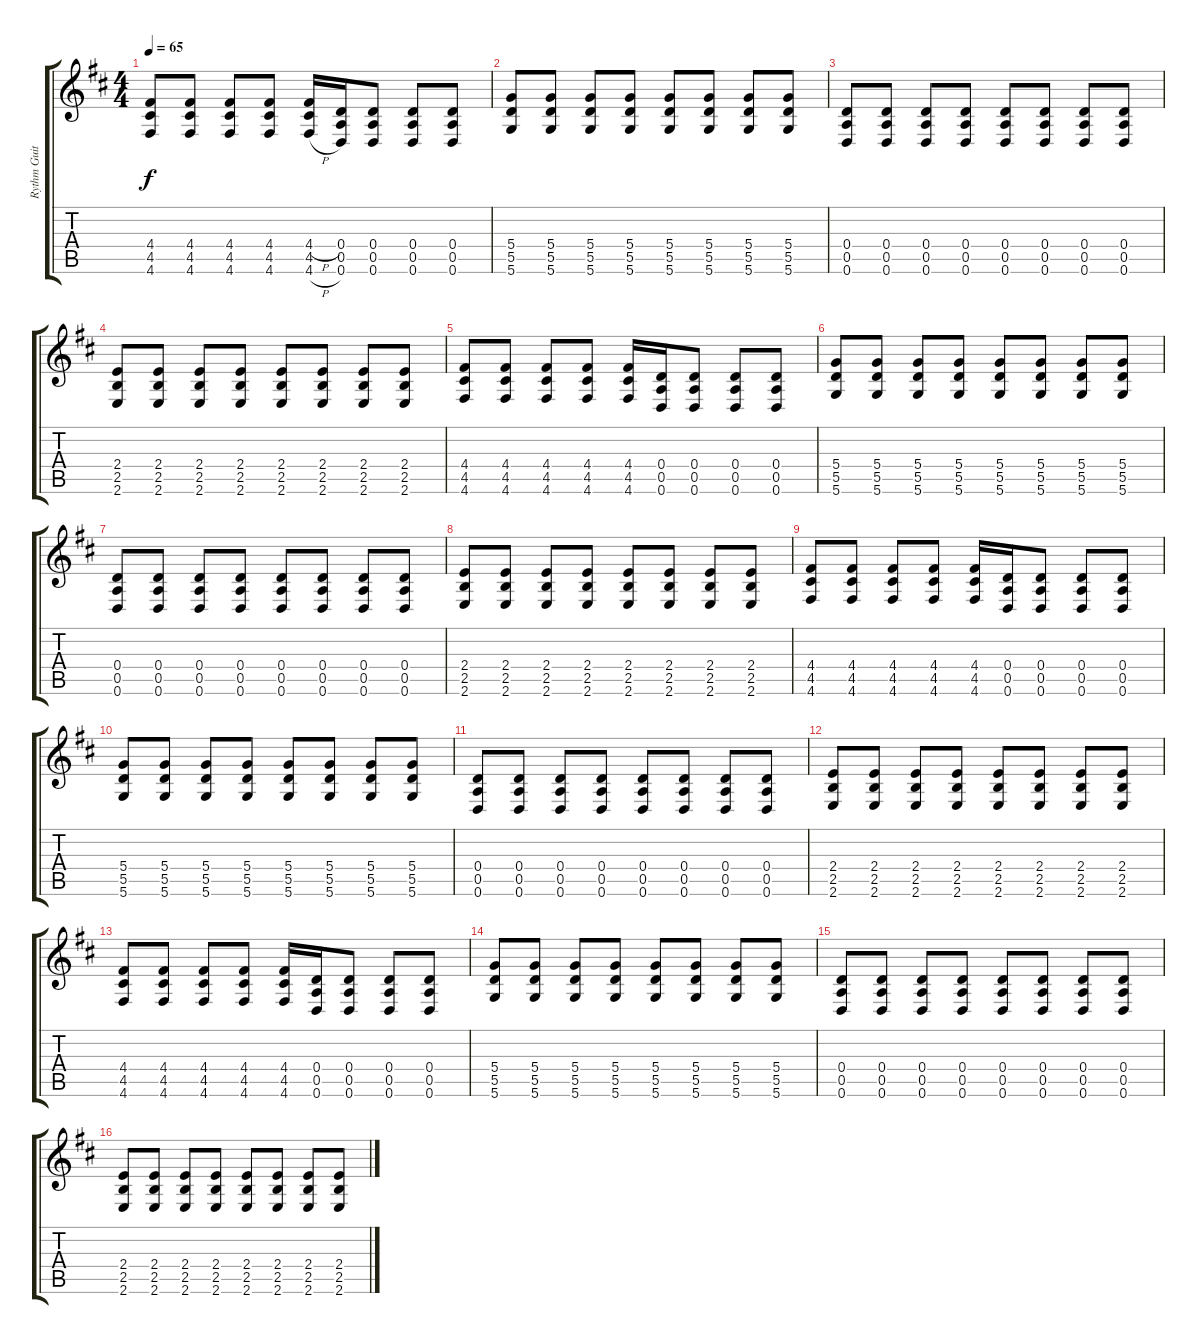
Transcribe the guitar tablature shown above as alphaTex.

\track ("Rythm Guitar" "Rythm Guit") {instrument distortionguitar}
\staff {score tabs}
\tuning (E4 B3 G3 D3 A2 D2) {hide}
\ts (4 4)
\tempo 65
\clef g2
\ks d
(4.4 4.5 4.6).8{dy f} (4.4 4.5 4.6).8 (4.4 4.5 4.6).8 (4.4 4.5 4.6).8 (4.4{h} 4.5 4.6{h}).16 (0.4 0.5 0.6).16 (0.4 0.5 0.6).8 (0.4 0.5 0.6).8 (0.4 0.5 0.6).8 |
(5.4 5.5 5.6).8 (5.4 5.5 5.6).8 (5.4 5.5 5.6).8 (5.4 5.5 5.6).8 (5.4 5.5 5.6).8 (5.4 5.5 5.6).8 (5.4 5.5 5.6).8 (5.4 5.5 5.6).8 |
(0.4 0.5 0.6).8 (0.4 0.5 0.6).8 (0.4 0.5 0.6).8 (0.4 0.5 0.6).8 (0.4 0.5 0.6).8 (0.4 0.5 0.6).8 (0.4 0.5 0.6).8 (0.4 0.5 0.6).8 |
(2.4 2.5 2.6).8 (2.4 2.5 2.6).8 (2.4 2.5 2.6).8 (2.4 2.5 2.6).8 (2.4 2.5 2.6).8 (2.4 2.5 2.6).8 (2.4 2.5 2.6).8 (2.4 2.5 2.6).8 |
(4.4 4.5 4.6).8 (4.4 4.5 4.6).8 (4.4 4.5 4.6).8 (4.4 4.5 4.6).8 (4.4 4.5 4.6).16 (0.4 0.5 0.6).16 (0.4 0.5 0.6).8 (0.4 0.5 0.6).8 (0.4 0.5 0.6).8 |
(5.4 5.5 5.6).8 (5.4 5.5 5.6).8 (5.4 5.5 5.6).8 (5.4 5.5 5.6).8 (5.4 5.5 5.6).8 (5.4 5.5 5.6).8 (5.4 5.5 5.6).8 (5.4 5.5 5.6).8 |
(0.4 0.5 0.6).8 (0.4 0.5 0.6).8 (0.4 0.5 0.6).8 (0.4 0.5 0.6).8 (0.4 0.5 0.6).8 (0.4 0.5 0.6).8 (0.4 0.5 0.6).8 (0.4 0.5 0.6).8 |
(2.4 2.5 2.6).8 (2.4 2.5 2.6).8 (2.4 2.5 2.6).8 (2.4 2.5 2.6).8 (2.4 2.5 2.6).8 (2.4 2.5 2.6).8 (2.4 2.5 2.6).8 (2.4 2.5 2.6).8 |
(4.4 4.5 4.6).8 (4.4 4.5 4.6).8 (4.4 4.5 4.6).8 (4.4 4.5 4.6).8 (4.4 4.5 4.6).16 (0.4 0.5 0.6).16 (0.4 0.5 0.6).8 (0.4 0.5 0.6).8 (0.4 0.5 0.6).8 |
(5.4 5.5 5.6).8 (5.4 5.5 5.6).8 (5.4 5.5 5.6).8 (5.4 5.5 5.6).8 (5.4 5.5 5.6).8 (5.4 5.5 5.6).8 (5.4 5.5 5.6).8 (5.4 5.5 5.6).8 |
(0.4 0.5 0.6).8 (0.4 0.5 0.6).8 (0.4 0.5 0.6).8 (0.4 0.5 0.6).8 (0.4 0.5 0.6).8 (0.4 0.5 0.6).8 (0.4 0.5 0.6).8 (0.4 0.5 0.6).8 |
(2.4 2.5 2.6).8 (2.4 2.5 2.6).8 (2.4 2.5 2.6).8 (2.4 2.5 2.6).8 (2.4 2.5 2.6).8 (2.4 2.5 2.6).8 (2.4 2.5 2.6).8 (2.4 2.5 2.6).8 |
(4.4 4.5 4.6).8 (4.4 4.5 4.6).8 (4.4 4.5 4.6).8 (4.4 4.5 4.6).8 (4.4 4.5 4.6).16 (0.4 0.5 0.6).16 (0.4 0.5 0.6).8 (0.4 0.5 0.6).8 (0.4 0.5 0.6).8 |
(5.4 5.5 5.6).8 (5.4 5.5 5.6).8 (5.4 5.5 5.6).8 (5.4 5.5 5.6).8 (5.4 5.5 5.6).8 (5.4 5.5 5.6).8 (5.4 5.5 5.6).8 (5.4 5.5 5.6).8 |
(0.4 0.5 0.6).8 (0.4 0.5 0.6).8 (0.4 0.5 0.6).8 (0.4 0.5 0.6).8 (0.4 0.5 0.6).8 (0.4 0.5 0.6).8 (0.4 0.5 0.6).8 (0.4 0.5 0.6).8 |
(2.4 2.5 2.6).8 (2.4 2.5 2.6).8 (2.4 2.5 2.6).8 (2.4 2.5 2.6).8 (2.4 2.5 2.6).8 (2.4 2.5 2.6).8 (2.4 2.5 2.6).8 (2.4 2.5 2.6).8
